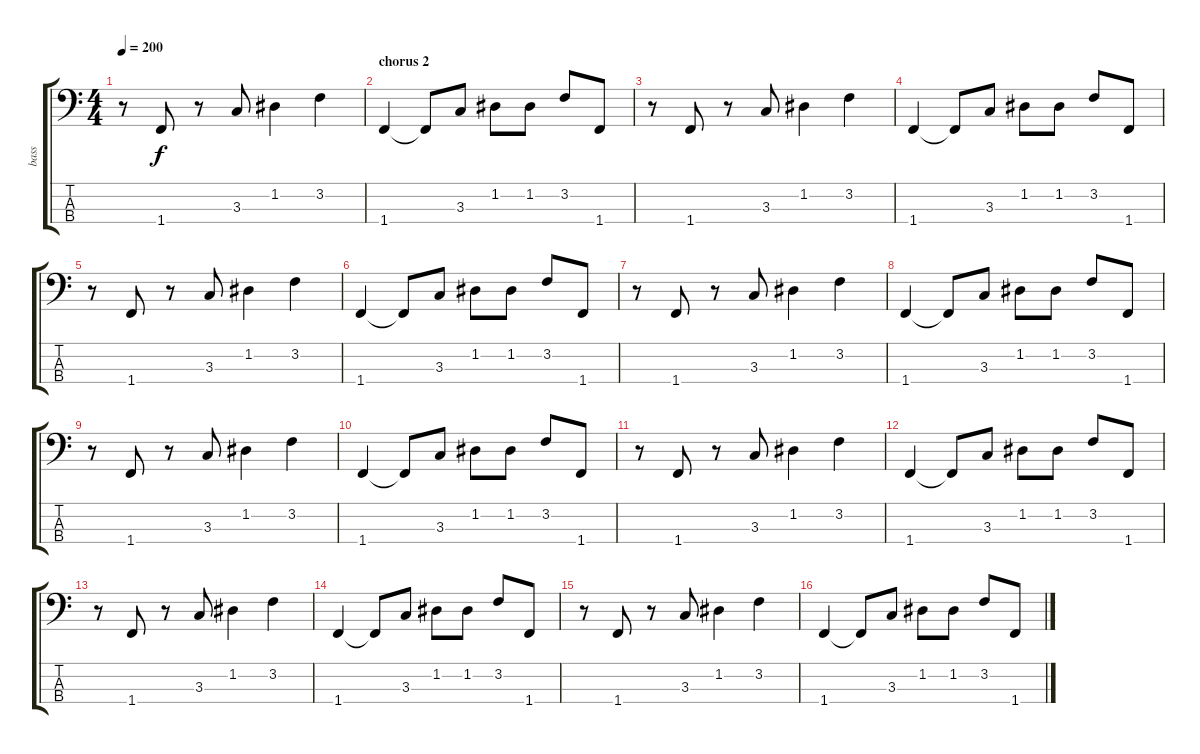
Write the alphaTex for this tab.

\track ("bass" "bass") {instrument fretlessbass}
\staff {score tabs}
\tuning (G2 D2 A1 E1) {hide}
\ts (4 4)
\tempo 200
\clef f4
\ks c
r.8{dy f} 1.4.8 r.8 3.3.8 1.2.4 3.2.4 |
\section ("" "chorus 2")
1.4.4 1.4{t}.8 3.3.8 1.2.8 1.2.8 3.2.8 1.4.8 |
r.8 1.4.8 r.8 3.3.8 1.2.4 3.2.4 |
1.4.4 1.4{t}.8 3.3.8 1.2.8 1.2.8 3.2.8 1.4.8 |
r.8 1.4.8 r.8 3.3.8 1.2.4 3.2.4 |
1.4.4 1.4{t}.8 3.3.8 1.2.8 1.2.8 3.2.8 1.4.8 |
r.8 1.4.8 r.8 3.3.8 1.2.4 3.2.4 |
1.4.4 1.4{t}.8 3.3.8 1.2.8 1.2.8 3.2.8 1.4.8 |
r.8 1.4.8 r.8 3.3.8 1.2.4 3.2.4 |
1.4.4 1.4{t}.8 3.3.8 1.2.8 1.2.8 3.2.8 1.4.8 |
r.8 1.4.8 r.8 3.3.8 1.2.4 3.2.4 |
1.4.4 1.4{t}.8 3.3.8 1.2.8 1.2.8 3.2.8 1.4.8 |
r.8 1.4.8 r.8 3.3.8 1.2.4 3.2.4 |
1.4.4 1.4{t}.8 3.3.8 1.2.8 1.2.8 3.2.8 1.4.8 |
r.8 1.4.8 r.8 3.3.8 1.2.4 3.2.4 |
1.4.4 1.4{t}.8 3.3.8 1.2.8 1.2.8 3.2.8 1.4.8
